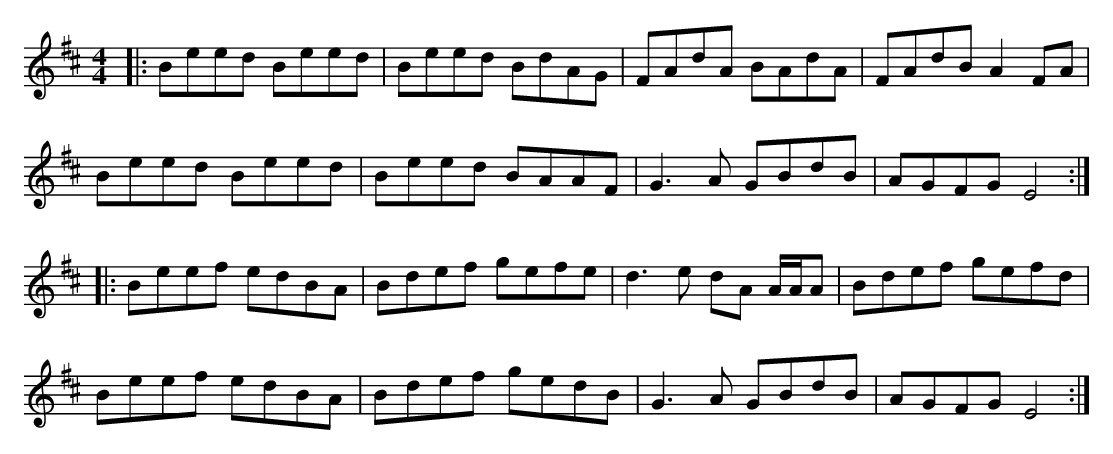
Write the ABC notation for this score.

X:1
M:4/4
K:Edor
|:Beed Beed|Beed BdAG|FAdA BAdA|FAdB A2FA|
Beed Beed|Beed BAAF|G3A GBdB|AGFGE4:|
|:Beef edBA|Bdef gefe|d3e dA A/A/A| Bdef gefd|
Beef edBA|Bdef gedB|G3A GBdB|AGFGE4:|
